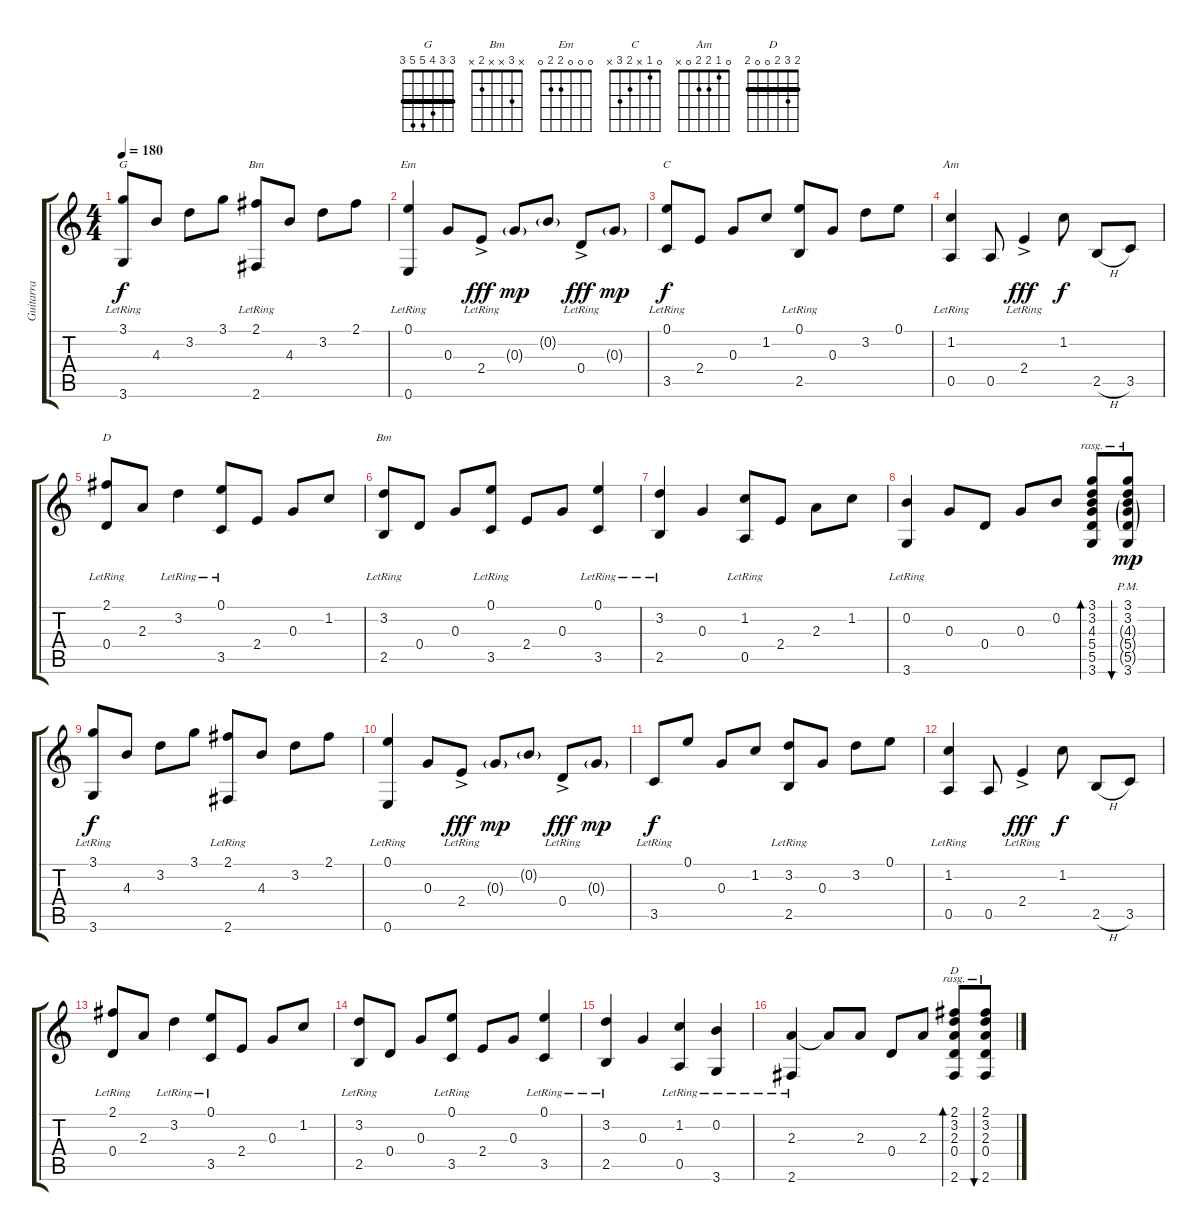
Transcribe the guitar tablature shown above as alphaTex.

\track ("Guitarra" "Guitarra") {instrument acousticguitarnylon}
\staff {score tabs}
\tuning (E4 B3 G3 D3 A2 E2) {hide}
\chord ("G" 3 3 4 5 5 3) {barre 3}
\chord ("Bm" 2 3 4 4 2 2) {barre 2}
\chord ("Em" 0 0 0 2 2 0)
\chord ("C" 0 1 x 2 3 x)
\chord ("Am" 0 1 2 2 0 x)
\chord ("D" 2 3 2 0 x x) {barre 2}
\chord ("Bm" x 3 x x 2 x)
\chord ("D" 2 3 2 0 0 2) {barre 2}
\ts (4 4)
\tempo 180
\clef g2
\ks c
(3.1 3.6{lr}).8{ch "G" dy f instrument acousticguitarnylon} 4.3.8 3.2.8 3.1.8 (2.1 2.6{lr}).8{ch "Bm"} 4.3.8 3.2.8 2.1.8 |
(0.1 0.6{lr}).4{ch "Em"} 0.3.8 2.4{ac lr}.8{dy fff} 0.3{g}.8{dy mp} 0.2{g}.8 0.4{ac lr}.8{dy fff} 0.3{g}.8{dy mp} |
(0.1 3.5{lr}).8{ch "C" dy f} 2.4.8 0.3.8 1.2.8 (0.1 2.5{lr}).8 0.3.8 3.2.8 0.1.8 |
(1.2 0.5{lr}).4{ch "Am"} 0.5.8 2.4{ac lr}.4{dy fff} 1.2.8{dy f} 2.5{h}.8 3.5.8 |
(2.1 0.4{lr}).8{ch "D"} 2.3.8 3.2{lr}.4 (0.1 3.5{lr}).8 2.4.8 0.3.8 1.2.8 |
(3.2 2.5{lr}).8{ch "Bm"} 0.4.8 0.3.8 (0.1 3.5{lr}).8 2.4.8 0.3.8 (0.1 3.5{lr}).4 |
(3.2 2.5{lr}).4 0.3.4 (1.2 0.5{lr}).8 2.4.8 2.3.8 1.2.8 |
(0.2 3.6{lr}).4 0.3.8 0.4.8 0.3.8 0.2.8 (3.1 3.2 4.3 5.4 5.5 3.6).8{bd 30 rasg ii} (3.1 3.2 4.3{g} 5.4{g} 5.5{g pm} 3.6).8{bu 30 rasg ii dy mp} |
(3.1 3.6{lr}).8{dy f} 4.3.8 3.2.8 3.1.8 (2.1 2.6{lr}).8 4.3.8 3.2.8 2.1.8 |
(0.1 0.6{lr}).4 0.3.8 2.4{ac lr}.8{dy fff} 0.3{g}.8{dy mp} 0.2{g}.8 0.4{ac lr}.8{dy fff} 0.3{g}.8{dy mp} |
3.5{lr}.8{dy f} 0.1.8 0.3.8 1.2.8 (3.2 2.5{lr}).8 0.3.8 3.2.8 0.1.8 |
(1.2 0.5{lr}).4 0.5.8 2.4{ac lr}.4{dy fff} 1.2.8{dy f} 2.5{h}.8 3.5.8 |
(2.1 0.4{lr}).8 2.3.8 3.2{lr}.4 (0.1 3.5{lr}).8 2.4.8 0.3.8 1.2.8 |
(3.2 2.5{lr}).8 0.4.8 0.3.8 (0.1 3.5{lr}).8 2.4.8 0.3.8 (0.1 3.5{lr}).4 |
(3.2 2.5{lr}).4 0.3.4 (1.2 0.5{lr}).4 (0.2 3.6{lr}).4 |
(2.3 2.6{lr}).4 2.3{t}.8 2.3.8 0.4.8 2.3.8 (2.1 3.2 2.3 0.4 2.6).8{bd 30 ch "D" rasg ii} (2.1 3.2 2.3 0.4 2.6).8{bu 30 rasg ii}
